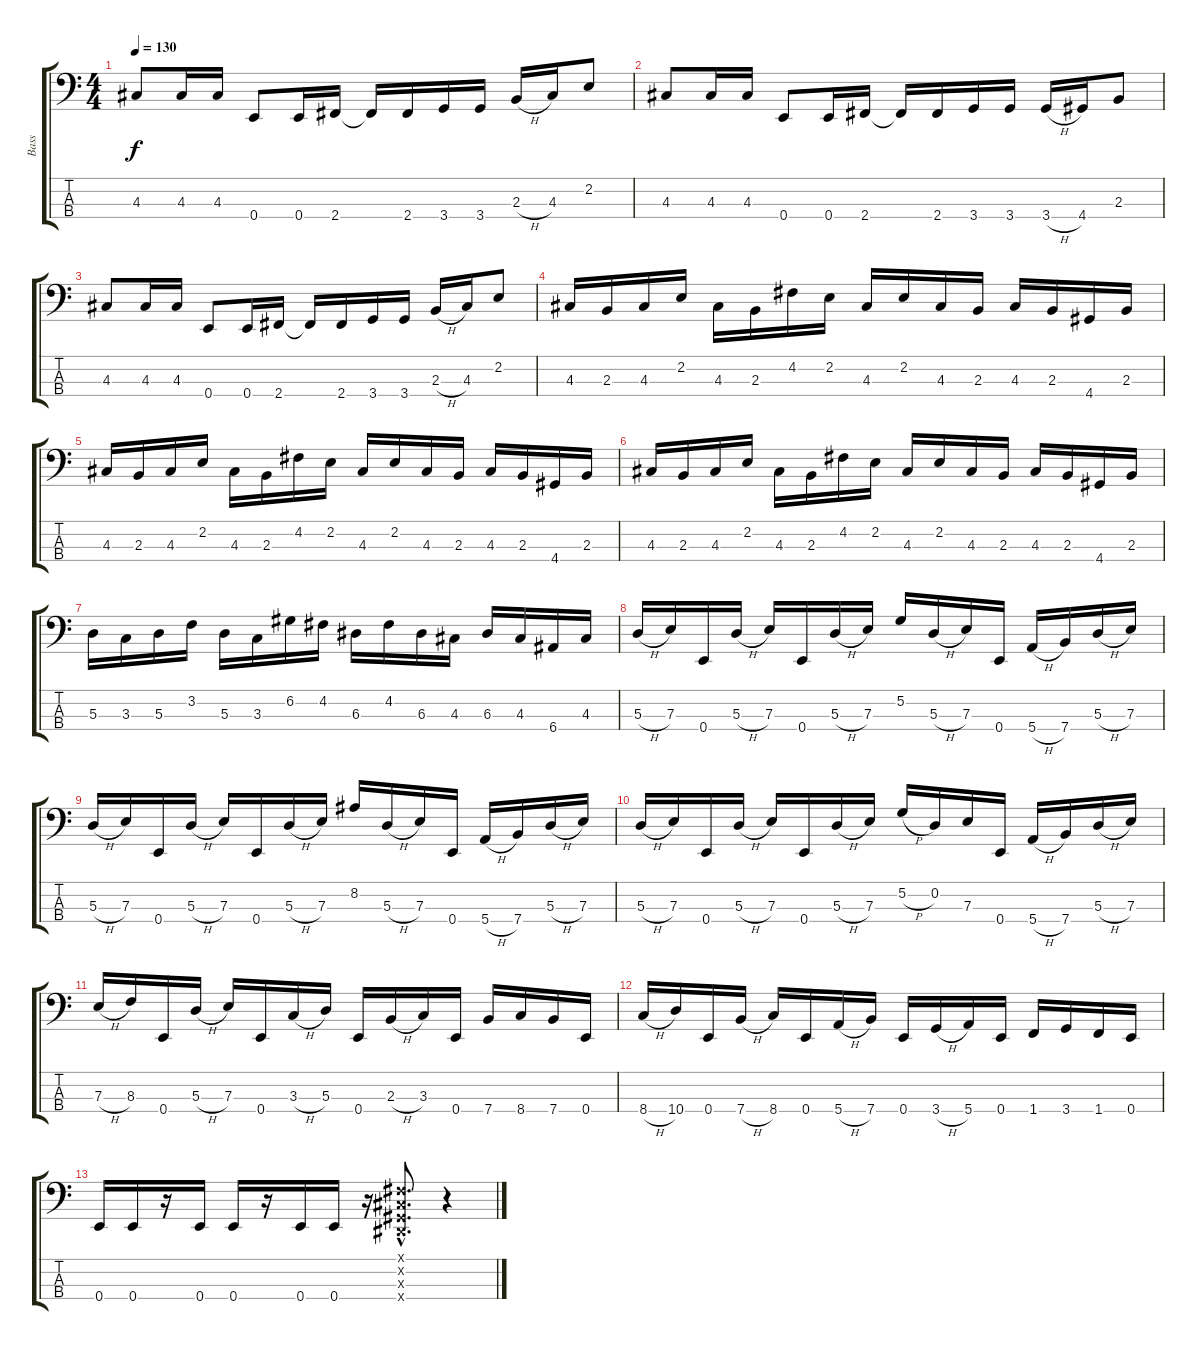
\track ("Bass" "Bass") {instrument electricbasspick}
\staff {score tabs}
\tuning (G2 D2 A1 E1) {hide}
\ts (4 4)
\tempo 130
\clef f4
\ks c
4.3.8{dy f} 4.3.16 4.3.16 0.4.8 0.4.16 2.4.16 2.4{t}.16 2.4.16 3.4.16 3.4.16 2.3{h}.16 4.3.16 2.2.8 |
4.3.8 4.3.16 4.3.16 0.4.8 0.4.16 2.4.16 2.4{t}.16 2.4.16 3.4.16 3.4.16 3.4{h}.16 4.4.16 2.3.8 |
4.3.8 4.3.16 4.3.16 0.4.8 0.4.16 2.4.16 2.4{t}.16 2.4.16 3.4.16 3.4.16 2.3{h}.16 4.3.16 2.2.8 |
4.3.16 2.3.16 4.3.16 2.2.16 4.3.16 2.3.16 4.2.16 2.2.16 4.3.16 2.2.16 4.3.16 2.3.16 4.3.16 2.3.16 4.4.16 2.3.16 |
4.3.16 2.3.16 4.3.16 2.2.16 4.3.16 2.3.16 4.2.16 2.2.16 4.3.16 2.2.16 4.3.16 2.3.16 4.3.16 2.3.16 4.4.16 2.3.16 |
4.3.16 2.3.16 4.3.16 2.2.16 4.3.16 2.3.16 4.2.16 2.2.16 4.3.16 2.2.16 4.3.16 2.3.16 4.3.16 2.3.16 4.4.16 2.3.16 |
5.3.16 3.3.16 5.3.16 3.2.16 5.3.16 3.3.16 6.2.16 4.2.16 6.3.16 4.2.16 6.3.16 4.3.16 6.3.16 4.3.16 6.4.16 4.3.16 |
5.3{h}.16 7.3.16 0.4.16 5.3{h}.16 7.3.16 0.4.16 5.3{h}.16 7.3.16 5.2.16 5.3{h}.16 7.3.16 0.4.16 5.4{h}.16 7.4.16 5.3{h}.16 7.3.16 |
5.3{h}.16 7.3.16 0.4.16 5.3{h}.16 7.3.16 0.4.16 5.3{h}.16 7.3.16 8.2.16 5.3{h}.16 7.3.16 0.4.16 5.4{h}.16 7.4.16 5.3{h}.16 7.3.16 |
5.3{h}.16 7.3.16 0.4.16 5.3{h}.16 7.3.16 0.4.16 5.3{h}.16 7.3.16 5.2{h}.16 0.2.16 7.3.16 0.4.16 5.4{h}.16 7.4.16 5.3{h}.16 7.3.16 |
7.3{h}.16 8.3.16 0.4.16 5.3{h}.16 7.3.16 0.4.16 3.3{h}.16 5.3.16 0.4.16 2.3{h}.16 3.3.16 0.4.16 7.4.16 8.4.16 7.4.16 0.4.16 |
8.4{h}.16 10.4.16 0.4.16 7.4{h}.16 8.4.16 0.4.16 5.4{h}.16 7.4.16 0.4.16 3.4{h}.16 5.4.16 0.4.16 1.4.16 3.4.16 1.4.16 0.4.16 |
0.4.16 0.4.16 r.16 0.4.16 0.4.16 r.16 0.4.16 0.4.16 r.16 (-1.1{hac x} -1.2{hac x} -1.3{hac x} -1.4{hac x}).8{d} r.4
